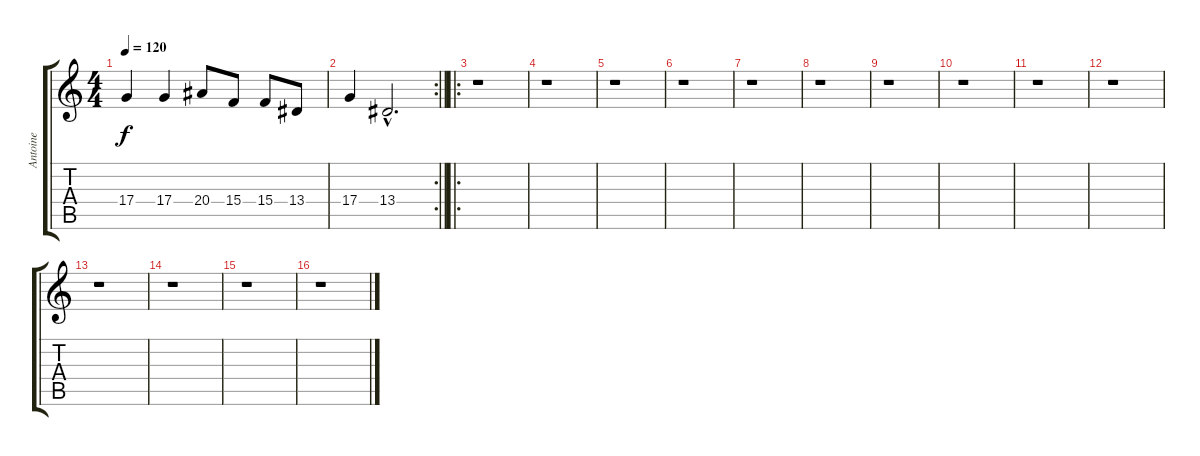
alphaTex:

\track ("Antoine" "Antoine") {instrument viola}
\staff {score tabs}
\tuning (E4 B3 G3 D3 A2 E2) {hide}
\ts (4 4)
\tempo 120
\clef g2
\ks c
17.4.4{dy f} 17.4.4 20.4.8 15.4.8 15.4.8 13.4.8 |
\rc 2
\barLineRight lightlight
17.4.4 13.4{hac}.2{d} |
\ro
r.1 |
r.1 |
r.1 |
r.1 |
r.1 |
r.1 |
r.1 |
r.1 |
r.1 |
r.1 |
r.1 |
r.1 |
r.1 |
r.1
